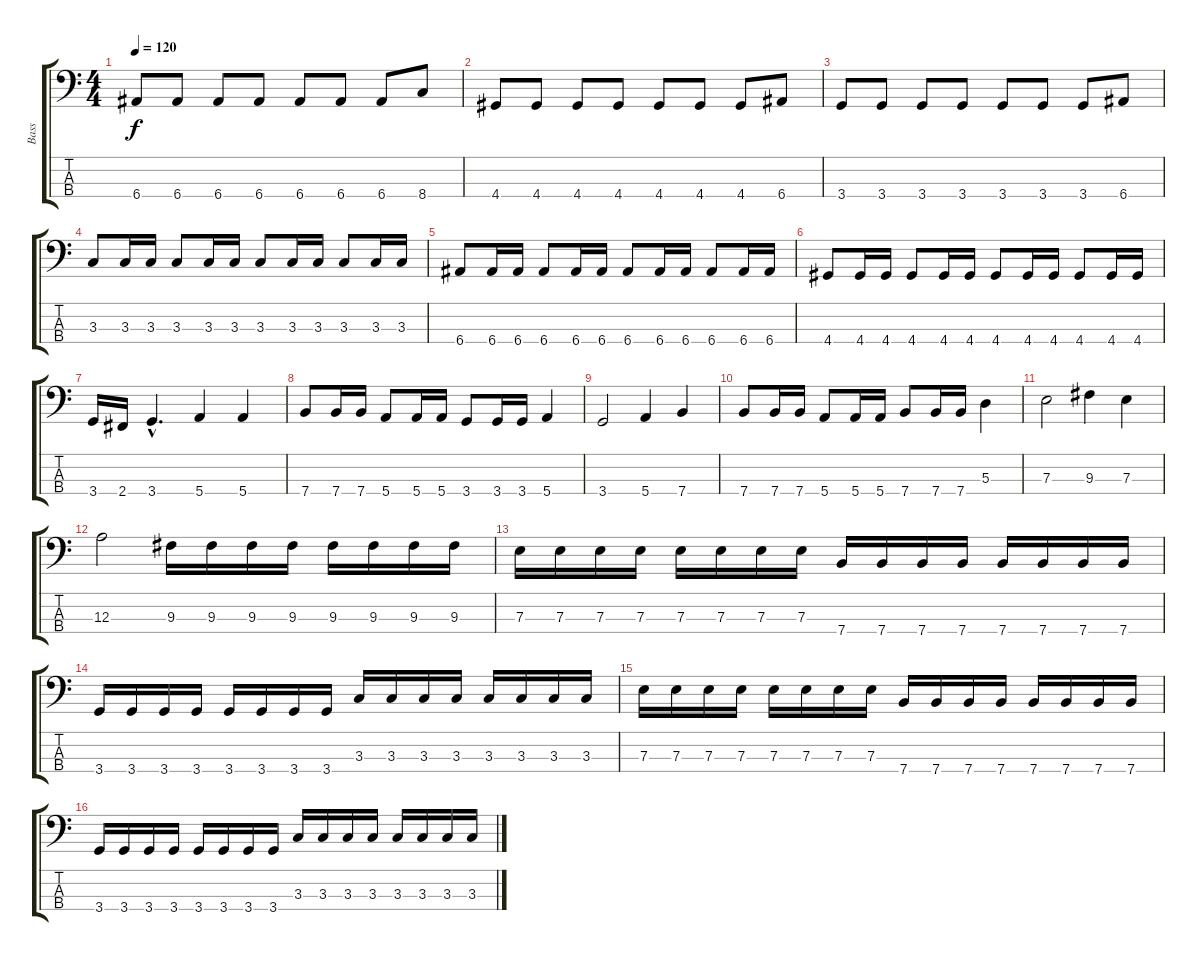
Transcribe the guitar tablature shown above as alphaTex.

\track ("Bass" "Bass") {instrument electricbassfinger}
\staff {score tabs}
\tuning (G2 D2 A1 E1) {hide}
\ts (4 4)
\tempo 120
\clef f4
\ks c
6.4.8{dy f} 6.4.8 6.4.8 6.4.8 6.4.8 6.4.8 6.4.8 8.4.8 |
4.4.8 4.4.8 4.4.8 4.4.8 4.4.8 4.4.8 4.4.8 6.4.8 |
3.4.8 3.4.8 3.4.8 3.4.8 3.4.8 3.4.8 3.4.8 6.4.8 |
3.3.8 3.3.16 3.3.16 3.3.8 3.3.16 3.3.16 3.3.8 3.3.16 3.3.16 3.3.8 3.3.16 3.3.16 |
6.4.8 6.4.16 6.4.16 6.4.8 6.4.16 6.4.16 6.4.8 6.4.16 6.4.16 6.4.8 6.4.16 6.4.16 |
4.4.8 4.4.16 4.4.16 4.4.8 4.4.16 4.4.16 4.4.8 4.4.16 4.4.16 4.4.8 4.4.16 4.4.16 |
3.4.16 2.4.16 3.4{hac}.4{d} 5.4.4 5.4.4 |
7.4.8 7.4.16 7.4.16 5.4.8 5.4.16 5.4.16 3.4.8 3.4.16 3.4.16 5.4.4 |
3.4.2 5.4.4 7.4.4 |
7.4.8 7.4.16 7.4.16 5.4.8 5.4.16 5.4.16 7.4.8 7.4.16 7.4.16 5.3.4 |
7.3.2 9.3.4 7.3.4 |
12.3.2 9.3.16 9.3.16 9.3.16 9.3.16 9.3.16 9.3.16 9.3.16 9.3.16 |
7.3.16 7.3.16 7.3.16 7.3.16 7.3.16 7.3.16 7.3.16 7.3.16 7.4.16 7.4.16 7.4.16 7.4.16 7.4.16 7.4.16 7.4.16 7.4.16 |
3.4.16 3.4.16 3.4.16 3.4.16 3.4.16 3.4.16 3.4.16 3.4.16 3.3.16 3.3.16 3.3.16 3.3.16 3.3.16 3.3.16 3.3.16 3.3.16 |
7.3.16 7.3.16 7.3.16 7.3.16 7.3.16 7.3.16 7.3.16 7.3.16 7.4.16 7.4.16 7.4.16 7.4.16 7.4.16 7.4.16 7.4.16 7.4.16 |
3.4.16 3.4.16 3.4.16 3.4.16 3.4.16 3.4.16 3.4.16 3.4.16 3.3.16 3.3.16 3.3.16 3.3.16 3.3.16 3.3.16 3.3.16 3.3.16
